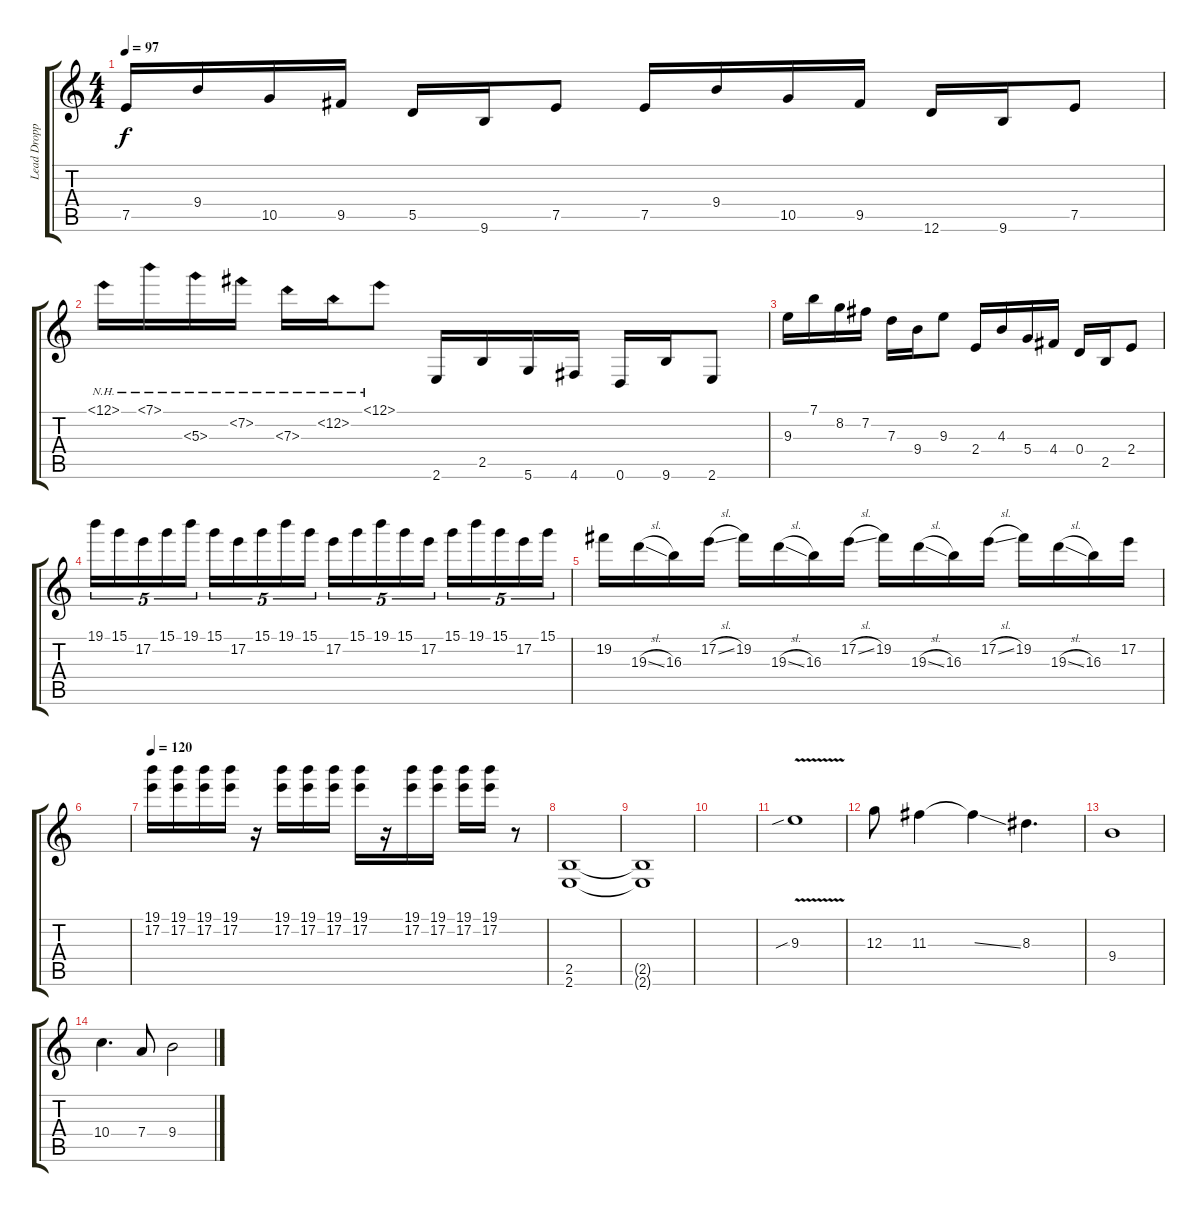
\track ("Lead Dropped D " "Lead Dropp") {instrument distortionguitar}
\staff {score tabs}
\tuning (E4 B3 G3 D3 A2 D2) {hide}
\ts (4 4)
\tempo 97
\clef g2
\ks c
7.5.16{dy f} 9.4.16 10.5.16 9.5.16 5.5.16 9.6.16 7.5.8 7.5.16 9.4.16 10.5.16 9.5.16 12.6.16 9.6.16 7.5.8 |
12.1{nh}.16 7.1{nh}.16 5.3{nh}.16 7.2{nh}.16 7.3{nh}.16 12.2{nh}.16 12.1{nh}.8 2.6.16 2.5.16 5.6.16 4.6.16 0.6.16 9.6.16 2.6.8 |
9.3.16 7.1.16 8.2.16 7.2.16 7.3.16 9.4.16 9.3.8 2.4.16 4.3.16 5.4.16 4.4.16 0.4.16 2.5.16 2.4.8 |
19.1.16{tu (5 4)} 15.1.16{tu (5 4)} 17.2.16{tu (5 4)} 15.1.16{tu (5 4)} 19.1.16{tu (5 4)} 15.1.16{tu (5 4)} 17.2.16{tu (5 4)} 15.1.16{tu (5 4)} 19.1.16{tu (5 4)} 15.1.16{tu (5 4)} 17.2.16{tu (5 4)} 15.1.16{tu (5 4)} 19.1.16{tu (5 4)} 15.1.16{tu (5 4)} 17.2.16{tu (5 4)} 15.1.16{tu (5 4)} 19.1.16{tu (5 4)} 15.1.16{tu (5 4)} 17.2.16{tu (5 4)} 15.1.16{tu (5 4)} |
19.2.16 19.3{sl}.16 16.3.16 17.2{sl}.16 19.2.16 19.3{sl}.16 16.3.16 17.2{sl}.16 19.2.16 19.3{sl}.16 16.3.16 17.2{sl}.16 19.2.16 19.3{sl}.16 16.3.16 17.2.16 |
|
\tempo 120
(19.1 17.2).16 (19.1 17.2).16 (19.1 17.2).16 (19.1 17.2).16 r.16 (19.1 17.2).16 (19.1 17.2).16 (19.1 17.2).16 (19.1 17.2).16 r.16 (19.1 17.2).16 (19.1 17.2).16 (19.1 17.2).16 (19.1 17.2).16 r.8 |
(2.5 2.6).1 |
(2.5{t} 2.6{t}).1 |
|
9.3{v sib}.1 |
12.3.8 11.3.4 11.3{ss t}.4 8.3.4{d} |
9.4.1 |
10.4.4{d} 7.4.8 9.4.2
